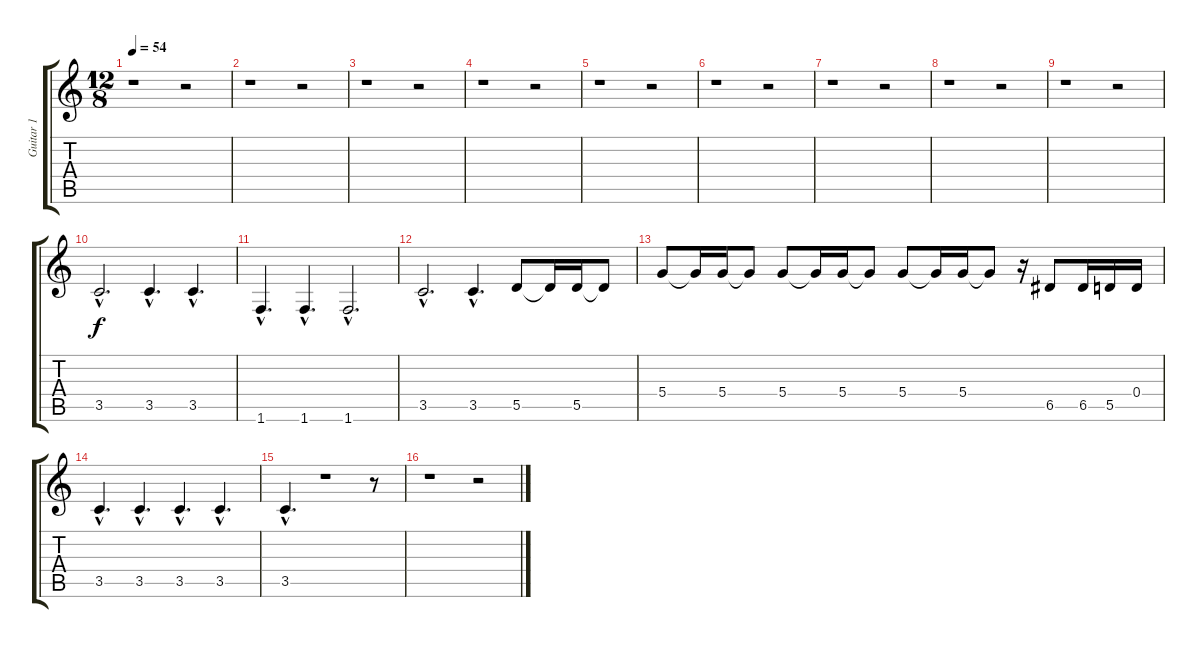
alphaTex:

\track ("Guitar 1" "Guitar 1") {instrument electricguitarclean}
\staff {score tabs}
\tuning (E4 B3 G3 D3 A2 E2) {hide}
\ts (12 8)
\tempo 54
\clef g2
\ks c
r.1{dy f} r.2 |
r.1 r.2 |
r.1 r.2 |
r.1 r.2 |
r.1 r.2 |
r.1 r.2 |
r.1 r.2 |
r.1 r.2 |
r.1 r.2 |
3.5{hac}.2{d} 3.5{hac}.4{d} 3.5{hac}.4{d} |
1.6{hac}.4{d} 1.6{hac}.4{d} 1.6{hac}.2{d} |
3.5{hac}.2{d} 3.5{hac}.4{d} 5.5.8 5.5{t}.16 5.5.16 5.5{t}.8 |
5.4.8 5.4{t}.16 5.4.16 5.4{t}.8 5.4.8 5.4{t}.16 5.4.16 5.4{t}.8 5.4.8 5.4{t}.16 5.4.16 5.4{t}.8 r.16 6.5.8 6.5.16 5.5.16 0.4.16 |
3.5{hac}.4{d} 3.5{hac}.4{d} 3.5{hac}.4{d} 3.5{hac}.4{d} |
3.5{hac}.4{d} r.1 r.8 |
r.1 r.2
